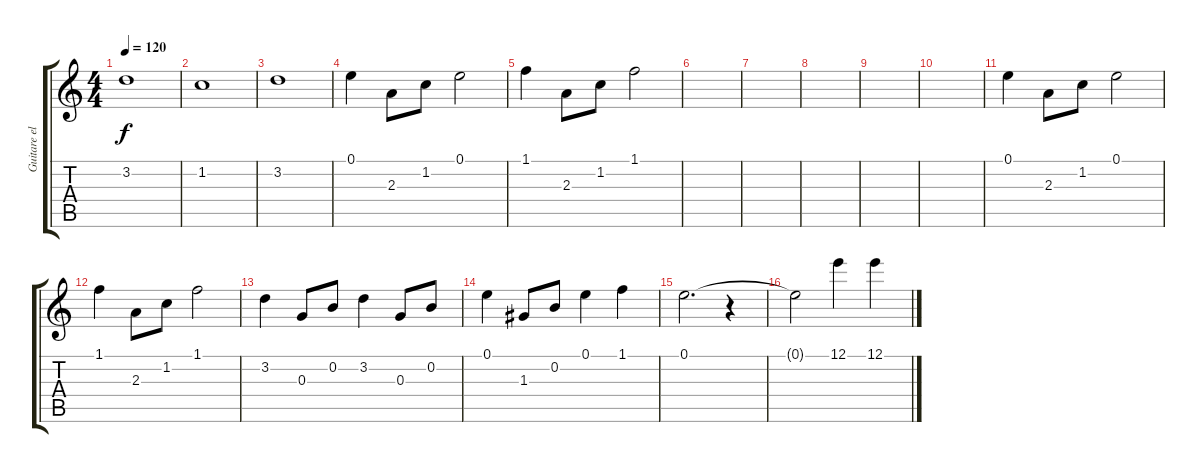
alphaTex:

\track ("Guitare electrique" "Guitare el") {instrument overdrivenguitar}
\staff {score tabs}
\tuning (E4 B3 G3 D3 A2 E2) {hide}
\ts (4 4)
\tempo 120
\clef g2
\ks c
3.2.1{dy f} |
1.2.1 |
3.2.1 |
0.1.4 2.3.8 1.2.8 0.1.2 |
1.1.4 2.3.8 1.2.8 1.1.2 |
|
|
|
|
|
0.1.4 2.3.8 1.2.8 0.1.2 |
1.1.4 2.3.8 1.2.8 1.1.2 |
3.2.4 0.3.8 0.2.8 3.2.4 0.3.8 0.2.8 |
0.1.4 1.3.8 0.2.8 0.1.4 1.1.4 |
0.1.2{d} r.4 |
0.1{t}.2 12.1.4 12.1.4
